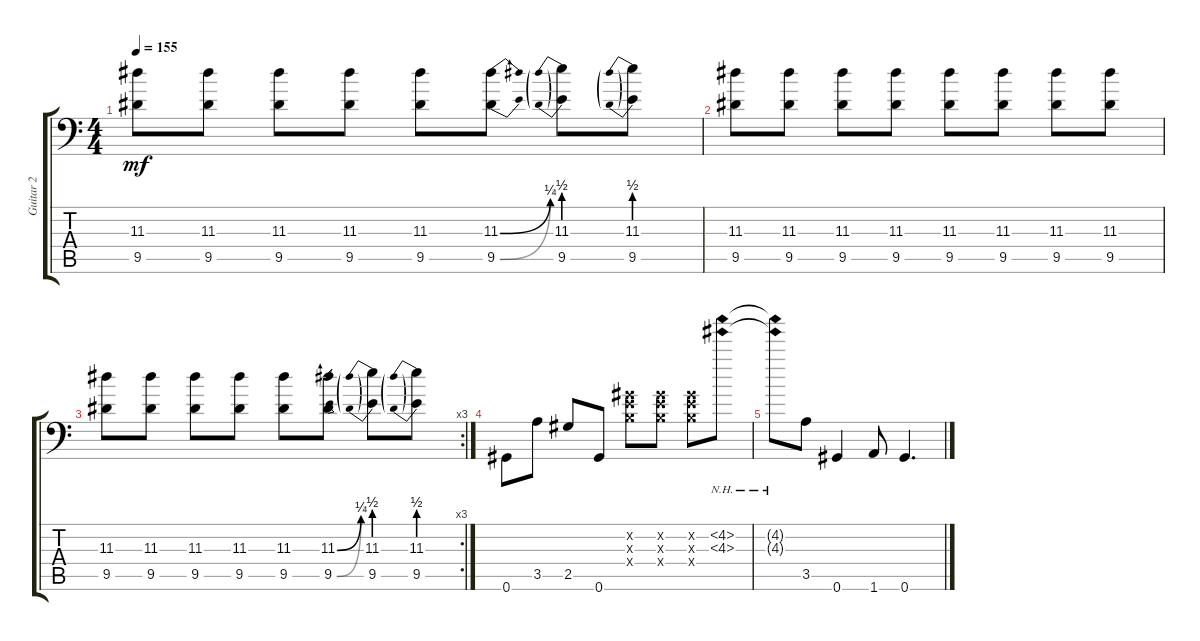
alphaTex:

\track ("Guitar 2" "Guitar 2") {instrument distortionguitar}
\staff {score tabs}
\tuning (Db4 Ab3 E3 B2 Gb2 Ab1) {hide}
\ts (4 4)
\tempo 155
\clef f4
\ks c
(11.3 9.5).8{dy mf} (11.3 9.5).8 (11.3 9.5).8 (11.3 9.5).8 (11.3 9.5).8 (11.3{be (bend 0 0 60 1)} 9.5{be (bend 0 0 60 2)}).8 (11.3{be (prebend 0 2 60 2)} 9.5{be (prebend 0 2 60 2)}).8 (11.3{be (prebend 0 2 60 2)} 9.5{be (prebend 0 2 60 2)}).8 |
(11.3 9.5).8 (11.3 9.5).8 (11.3 9.5).8 (11.3 9.5).8 (11.3 9.5).8 (11.3 9.5).8 (11.3 9.5).8 (11.3 9.5).8 |
\rc 3
(11.3 9.5).8 (11.3 9.5).8 (11.3 9.5).8 (11.3 9.5).8 (11.3 9.5).8 (11.3{be (bend 0 0 60 1)} 9.5{be (bend 0 0 60 2)}).8 (11.3{be (prebend 0 2 60 2)} 9.5{be (prebend 0 2 60 2)}).8 (11.3{be (prebend 0 2 60 2)} 9.5{be (prebend 0 2 60 2)}).8 |
0.6.8 3.5.8 2.5.8 0.6.8 (0.2{x} 0.3{x} 0.4{x}).8 (0.2{x} 0.3{x} 0.4{x}).8 (0.2{x} 0.3{x} 0.4{x}).8 (4.2{nh} 4.3{nh}).8 |
(4.2{nh t} 4.3{nh t}).8 3.5.8 0.6.4 1.6.8 0.6.4{d}
